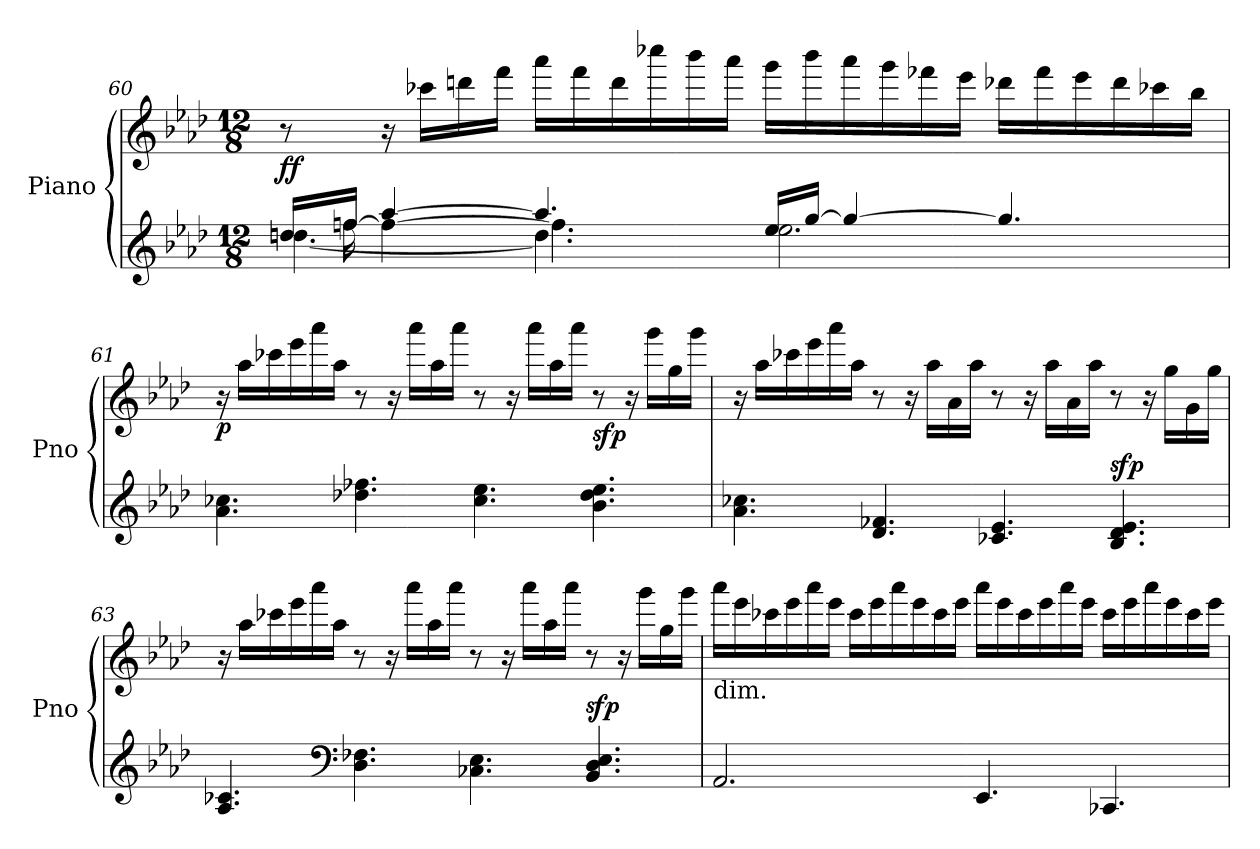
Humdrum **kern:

**kern	**kern	**dynam
*part1	*part1	*part1
*staff2	*staff1	*staff1/2
*I"Piano	*	*
*I'Pno	*	*
!!LO:LB:g=z
*clefG2	*clefG2	*
*k[b-e-a-d-]	*k[b-e-a-d-]	*
*A-:	*A-:	*
*M12/8	*M12/8	*
=60	=60	=60
*^	*	*
*	*^	*	*
!	!	!	!	!LO:DY:b
16dd/LL	[4.ddn\	16ryy	8r	ff
16ffn/JJ	.	[16ff\	.	.
[4aa-/	.	4ff\_	16r	.
.	.	.	16ccc-X\LL	.
.	.	.	16dddn\	.
.	.	.	16fff\JJ	.
4.aa-/]	4.dd\]	4.ff\]	16aaa-\LL	.
.	.	.	16fff\	.
.	.	.	16ddd\	.
.	.	.	16cccc-X\	.
.	.	.	16bbb-\	.
.	.	.	16aaa-\JJ	.
16ee-/LL	2.ee-\	2.ryy	16ggg\LL	.
[16gg/JJ	.	.	16bbb-\	.
4gg/_	.	.	16aaa-\	.
.	.	.	16ggg\	.
.	.	.	16fff-X\	.
.	.	.	16eee-\JJ	.
4.gg/]	.	.	16ddd-X\LL	.
.	.	.	16fff-\	.
.	.	.	16eee-\	.
.	.	.	16ddd-\	.
.	.	.	16ccc-X\	.
.	.	.	16bb-\JJ	.
*v	*v	*v	*	*
=61	=61	=61
!	!	!LO:DY:b
4.a-\ 4.cc-X\	16r	p
.	16aa-\LL	.
.	16ccc-X\	.
.	16eee-\	.
.	16aaa-\	.
.	16aa-\JJ	.
4.dd-X\ 4.ff-X\	8r	.
.	16r	.
.	16aaa-\LL	.
.	16aa-\	.
.	16aaa-\JJ	.
4.cc-\ 4.ee-\	8r	.
.	16r	.
.	16aaa-\LL	.
.	16aa-\	.
.	16aaa-\JJ	.
!	!	!LO:DY:b
4.b-\ 4.dd-\ 4.ee-\	8r	sfp
.	16r	.
.	16ggg\LL	.
.	16gg\	.
.	16ggg\JJ	.
!!LO:LB:g=z
=62	=62	=62
4.a-\ 4.cc-X\	16r	.
.	16aa-\LL	.
.	16ccc-X\	.
.	16eee-\	.
.	16aaa-\	.
.	16aa-\JJ	.
4.d-/ 4.f-X/	8r	.
.	16r	.
.	16aa-\LL	.
.	16a-\	.
.	16aa-\JJ	.
4.c-X/ 4.e-/	8r	.
.	16r	.
.	16aa-\LL	.
.	16a-\	.
.	16aa-\JJ	.
!	!	!LO:DY:a=2
4.B-/ 4.d-/ 4.e-/	8r	sfp
.	16r	.
.	16gg\LL	.
.	16g\	.
.	16gg\JJ	.
=63	=63	=63
4.A-/ 4.c-X/	16r	.
.	16aa-\LL	.
.	16ccc-X\	.
.	16eee-\	.
.	16aaa-\	.
.	16aa-\JJ	.
*clefF4	*	*
4.D-\ 4.F-X\	8r	.
.	16r	.
.	16aaa-\LL	.
.	16aa-\	.
.	16aaa-\JJ	.
4.C-X\ 4.E-\	8r	.
.	16r	.
.	16aaa-\LL	.
.	16aa-\	.
.	16aaa-\JJ	.
!	!	!LO:DY:a=2
4.BB-/ 4.D-/ 4.E-/	8r	sfp
.	16r	.
.	16ggg\LL	.
.	16gg\	.
.	16ggg\JJ	.
!!LO:PB:g=z
=64	=64	=64
!	!LO:TX:b:t=dim.	!
2.AA-/	16aaa-\LL	.
.	16eee-\	.
.	16ccc-X\	.
.	16eee-\	.
.	16aaa-\	.
.	16eee-\JJ	.
.	16ccc-\LL	.
.	16eee-\	.
.	16aaa-\	.
.	16eee-\	.
.	16ccc-\	.
.	16eee-\JJ	.
4.EE-/	16aaa-\LL	.
.	16eee-\	.
.	16ccc-\	.
.	16eee-\	.
.	16aaa-\	.
.	16eee-\JJ	.
4.CC-X/	16ccc-\LL	.
.	16eee-\	.
.	16aaa-\	.
.	16eee-\	.
.	16ccc-\	.
.	16eee-\JJ	.
=	=	=
*-	*-	*-
